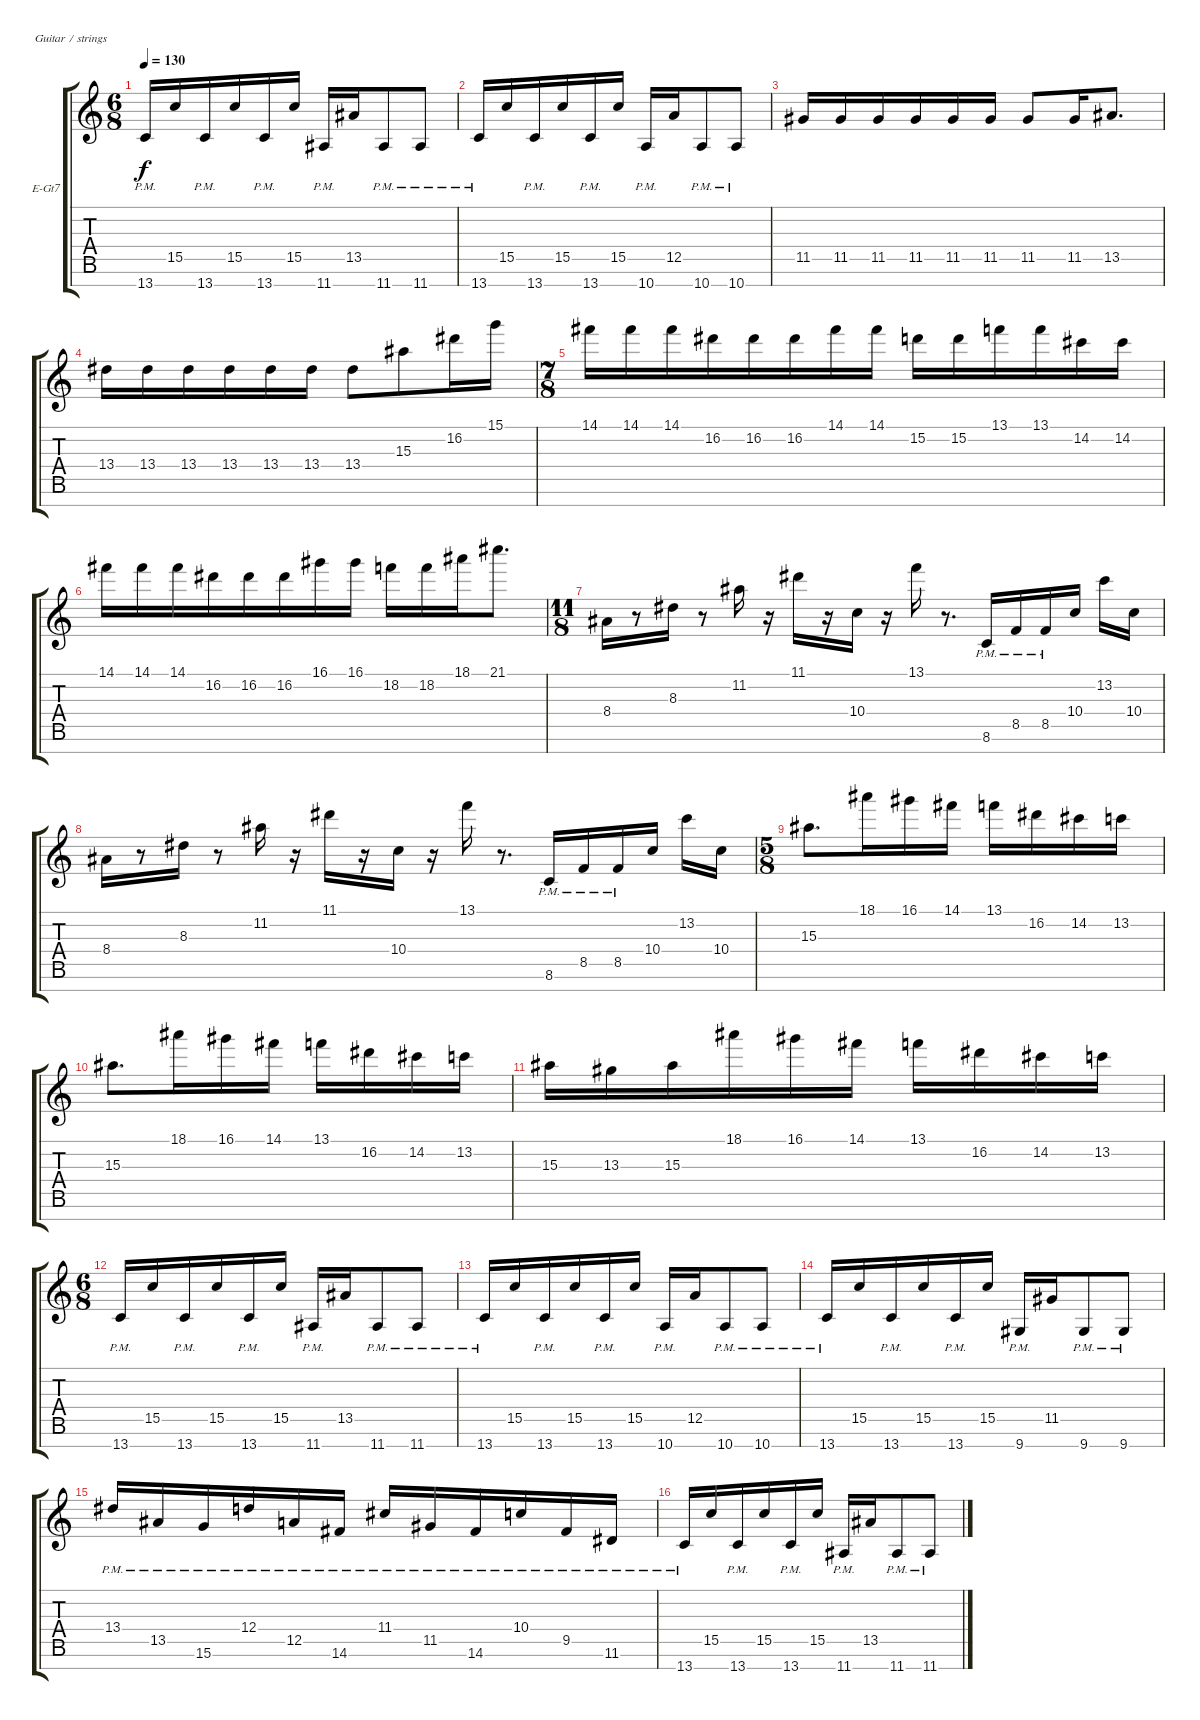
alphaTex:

\defaultSystemsLayout 4
\bracketExtendMode groupsimilarinstruments
\firstSystemTrackNameOrientation horizontal
\otherSystemsTrackNameOrientation horizontal
\track ("Electric Guitar" "E-Gt7") {instrument overdrivenguitar}
\staff {score tabs}
\tuning (E4 B3 G3 D3 A2 E2 B1)
\ts (6 8)
\tempo 130
\clef g2
\ks c
13.7{pm}.16{dy f} 15.5.16 13.7{pm}.16 15.5.16 13.7{pm}.16 15.5.16 11.7{pm}.16 13.5.16 11.7{pm}.8 11.7{pm}.8 |
13.7{pm}.16 15.5.16 13.7{pm}.16 15.5.16 13.7{pm}.16 15.5.16 10.7{pm}.16 12.5.16 10.7{pm}.8 10.7{pm}.8 |
11.5.16 11.5.16 11.5.16 11.5.16 11.5.16 11.5.16 11.5.8 11.5.16 13.5.8{d} |
13.4.16 13.4.16 13.4.16 13.4.16 13.4.16 13.4.16 13.4.8 15.3.8 16.2.16 15.1.16 |
\ts (7 8)
14.1.16 14.1.16 14.1.16 16.2.16 16.2.16 16.2.16 14.1.16 14.1.16 15.2.16 15.2.16 13.1.16 13.1.16 14.2.16 14.2.16 |
14.1.16 14.1.16 14.1.16 16.2.16 16.2.16 16.2.16 16.1.16 16.1.16 18.2.16 18.2.16 18.1.16 21.1.8{d} |
\ts (11 8)
8.4.16 r.8 8.3.16 r.8 11.2.16 r.16 11.1.16 r.16 10.4.16 r.16 13.1.16 r.8{d} 8.6{pm}.16 8.5{pm}.16 8.5{pm}.16 10.4.16 13.2.16 10.4.16 |
8.4.16 r.8 8.3.16 r.8 11.2.16 r.16 11.1.16 r.16 10.4.16 r.16 13.1.16 r.8{d} 8.6{pm}.16 8.5{pm}.16 8.5{pm}.16 10.4.16 13.2.16 10.4.16 |
\ts (5 8)
15.3.8{d} 18.1.16 16.1.16 14.1.16 13.1.16 16.2.16 14.2.16 13.2.16 |
15.3.8{d} 18.1.16 16.1.16 14.1.16 13.1.16 16.2.16 14.2.16 13.2.16 |
15.3.16 13.3.16 15.3.16 18.1.16 16.1.16 14.1.16 13.1.16 16.2.16 14.2.16 13.2.16 |
\ts (6 8)
13.7{pm}.16 15.5.16 13.7{pm}.16 15.5.16 13.7{pm}.16 15.5.16 11.7{pm}.16 13.5.16 11.7{pm}.8 11.7{pm}.8 |
13.7{pm}.16 15.5.16 13.7{pm}.16 15.5.16 13.7{pm}.16 15.5.16 10.7{pm}.16 12.5.16 10.7{pm}.8 10.7{pm}.8 |
13.7{pm}.16 15.5.16 13.7{pm}.16 15.5.16 13.7{pm}.16 15.5.16 9.7{pm}.16 11.5.16 9.7{pm}.8 9.7{pm}.8 |
13.4{pm}.16 13.5{pm}.16 15.6{pm}.16 12.4{pm}.16 12.5{pm}.16 14.6{pm}.16 11.4{pm}.16 11.5{pm}.16 14.6{pm}.16 10.4{pm}.16 9.5{pm}.16 11.6{pm}.16 |
13.7{pm}.16 15.5.16 13.7{pm}.16 15.5.16 13.7{pm}.16 15.5.16 11.7{pm}.16 13.5.16 11.7{pm}.8 11.7{pm}.8
